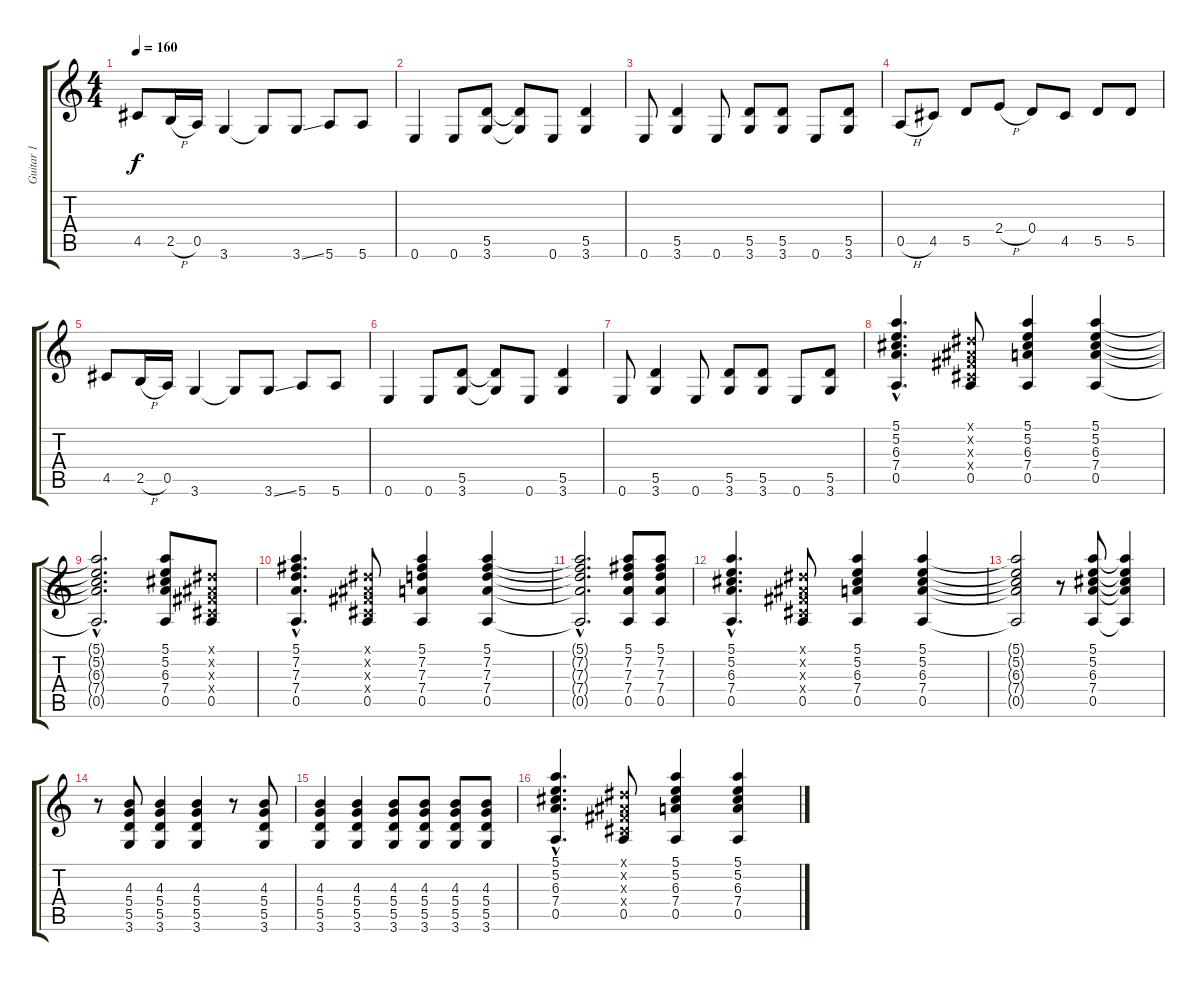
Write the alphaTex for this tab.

\track ("Guitar 1" "Guitar 1") {instrument overdrivenguitar}
\staff {score tabs}
\tuning (E4 B3 G3 D3 A2 E2) {hide}
\ts (4 4)
\tempo 160
\clef g2
\ks c
4.5.8{dy f} 2.5{h}.16 0.5.16 3.6.4 3.6{t}.8 3.6{ss}.8 5.6.8 5.6.8 |
0.6.4 0.6.8 (5.5 3.6).8 (5.5{t} 3.6{t}).8 0.6.8 (5.5 3.6).4 |
0.6.8 (5.5 3.6).4 0.6.8 (5.5 3.6).8 (5.5 3.6).8 0.6.8 (5.5 3.6).8 |
0.5{h}.8 4.5.8 5.5.8 2.4{h}.8 0.4.8 4.5.8 5.5.8 5.5.8 |
4.5.8 2.5{h}.16 0.5.16 3.6.4 3.6{t}.8 3.6{ss}.8 5.6.8 5.6.8 |
0.6.4 0.6.8 (5.5 3.6).8 (5.5{t} 3.6{t}).8 0.6.8 (5.5 3.6).4 |
0.6.8 (5.5 3.6).4 0.6.8 (5.5 3.6).8 (5.5 3.6).8 0.6.8 (5.5 3.6).8 |
(5.1{hac} 5.2{hac} 6.3{hac} 7.4{hac} 0.5{hac}).4{d} (-1.1{x} -1.2{x} -1.3{x} -1.4{x} 0.5).8 (5.1 5.2 6.3 7.4 0.5).4 (5.1 5.2 6.3 7.4 0.5).4 |
(5.1{hac t} 5.2{hac t} 6.3{hac t} 7.4{hac t} 0.5{hac t}).2{d} (5.1 5.2 6.3 7.4 0.5).8 (-1.1{x} -1.2{x} -1.3{x} -1.4{x} 0.5).8 |
(5.1{hac} 7.2{hac} 7.3{hac} 7.4{hac} 0.5{hac}).4{d} (-1.1{x} -1.2{x} -1.3{x} -1.4{x} 0.5).8 (5.1 7.2 7.3 7.4 0.5).4 (5.1 7.2 7.3 7.4 0.5).4 |
(5.1{hac t} 7.2{hac t} 7.3{hac t} 7.4{hac t} 0.5{hac t}).2{d} (5.1 7.2 7.3 7.4 0.5).8 (5.1 7.2 7.3 7.4 0.5).8 |
(5.1{hac} 5.2{hac} 6.3{hac} 7.4{hac} 0.5{hac}).4{d} (-1.1{x} -1.2{x} -1.3{x} -1.4{x} 0.5).8 (5.1 5.2 6.3 7.4 0.5).4 (5.1 5.2 6.3 7.4 0.5).4 |
(5.1{t} 5.2{t} 6.3{t} 7.4{t} 0.5{t}).2 r.8 (5.1 5.2 6.3 7.4 0.5).8 (5.1{t} 5.2{t} 6.3{t} 7.4{t} 0.5{t}).4 |
r.8 (4.3 5.4 5.5 3.6).8 (4.3 5.4 5.5 3.6).4 (4.3 5.4 5.5 3.6).4 r.8 (4.3 5.4 5.5 3.6).8 |
(4.3 5.4 5.5 3.6).4 (4.3 5.4 5.5 3.6).4 (4.3 5.4 5.5 3.6).8 (4.3 5.4 5.5 3.6).8 (4.3 5.4 5.5 3.6).8 (4.3 5.4 5.5 3.6).8 |
(5.1{hac} 5.2{hac} 6.3{hac} 7.4{hac} 0.5{hac}).4{d} (-1.1{x} -1.2{x} -1.3{x} -1.4{x} 0.5).8 (5.1 5.2 6.3 7.4 0.5).4 (5.1 5.2 6.3 7.4 0.5).4
